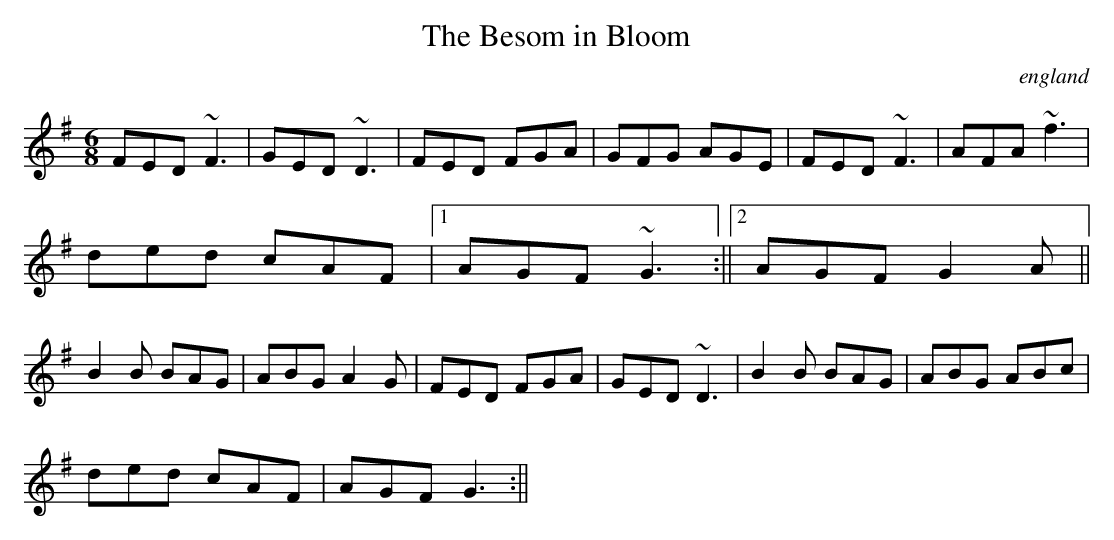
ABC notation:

X:1
T:Besom in Bloom, The
O:england
M:6/8
L:1/8
K:DMix
FED ~F3 | GED ~D3 | FED FGA | GFG AGE | FED ~F3 | AFA ~f3 |
ded cAF  |1 AGF ~G3 :||2 AGF G2 A||
B2 B BAG | ABG A2 G | FED FGA | GED ~D3 | B2 B BAG | ABG ABc |
ded cAF | AGF G3 :||
